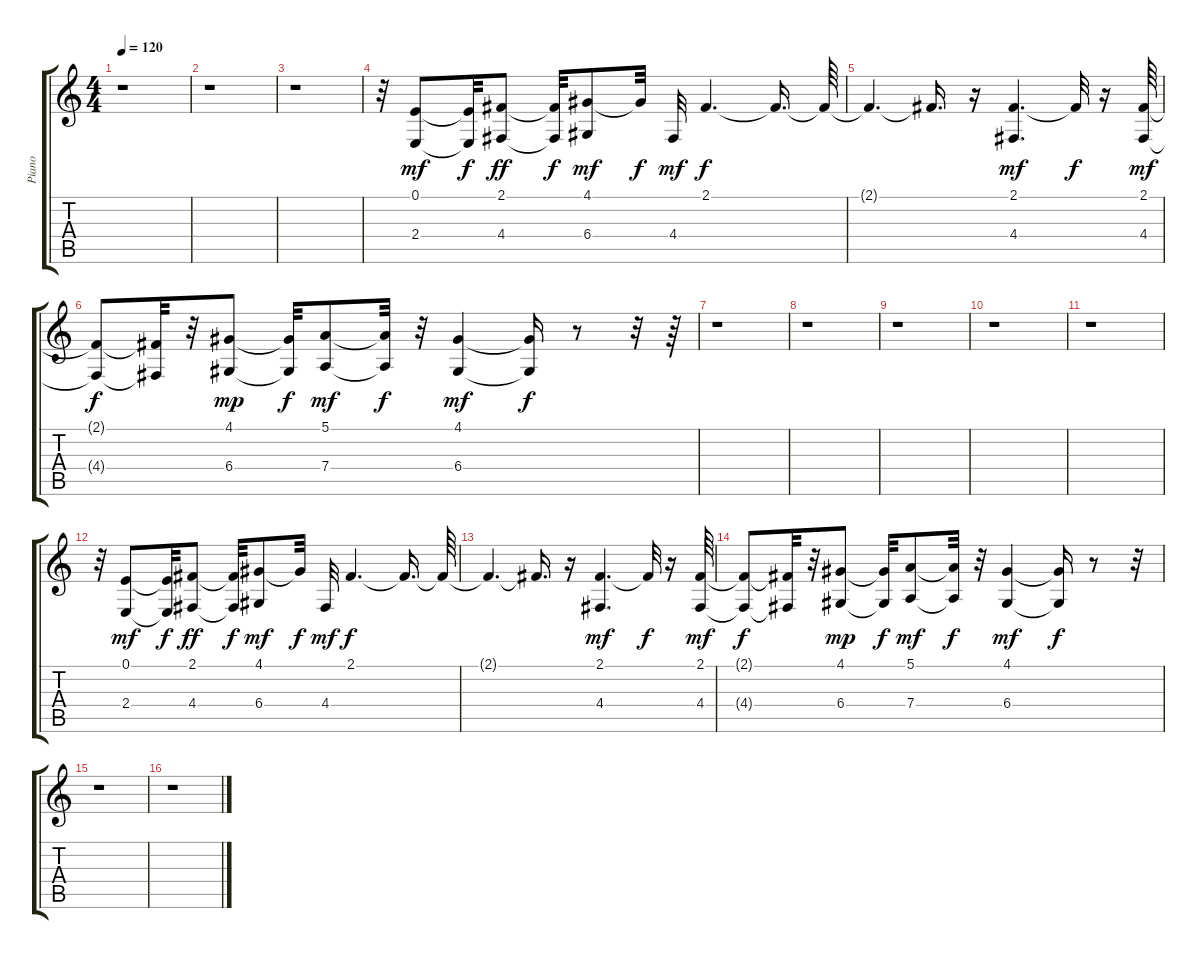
\track ("Piano" "Piano") {instrument acousticgrandpiano}
\staff {score tabs}
\tuning (E4 B3 G3 D3 A2 E2) {hide}
\ts (4 4)
\tempo 120
\clef g2
\ks c
r.1{dy ff} |
r.1 |
r.1 |
r.32 (0.1 2.4).8{dy mf} (0.1{t} 2.4{t}).32{dy f} (2.1 4.4).8{dy ff} (2.1{t} 4.4{t}).32{dy f} (4.1 6.4).8{dy mf} 4.1{t}.32{dy f} 4.4.32{dy mf} 2.1.4{d dy f} 2.1{t}.16{d} 2.1{t}.64 |
2.1{t}.4{d} 2.1{t}.16{d} r.16 (2.1 4.4).4{d dy mf} 2.1{t}.32{dy f} r.16 (2.1 4.4).64{dy mf} |
(2.1{t} 4.4{t}).8{dy f} (2.1{t} 4.4{t}).32 r.32 (4.1 6.4).8{dy mp} (4.1{t} 6.4{t}).32{dy f} (5.1 7.4).8{dy mf} (5.1{t} 7.4{t}).32{dy f} r.32 (4.1 6.4).4{dy mf} (4.1{t} 6.4{t}).16{dy f} r.8 r.32 r.64 |
r.1 |
r.1 |
r.1 |
r.1 |
r.1 |
r.32 (0.1 2.4).8{dy mf} (0.1{t} 2.4{t}).32{dy f} (2.1 4.4).8{dy ff} (2.1{t} 4.4{t}).32{dy f} (4.1 6.4).8{dy mf} 4.1{t}.32{dy f} 4.4.32{dy mf} 2.1.4{d dy f} 2.1{t}.16{d} 2.1{t}.64 |
2.1{t}.4{d} 2.1{t}.16{d} r.16 (2.1 4.4).4{d dy mf} 2.1{t}.32{dy f} r.16 (2.1 4.4).64{dy mf} |
(2.1{t} 4.4{t}).8{dy f} (2.1{t} 4.4{t}).32 r.32 (4.1 6.4).8{dy mp} (4.1{t} 6.4{t}).32{dy f} (5.1 7.4).8{dy mf} (5.1{t} 7.4{t}).32{dy f} r.32 (4.1 6.4).4{dy mf} (4.1{t} 6.4{t}).16{dy f} r.8 r.32 |
r.1 |
r.1
